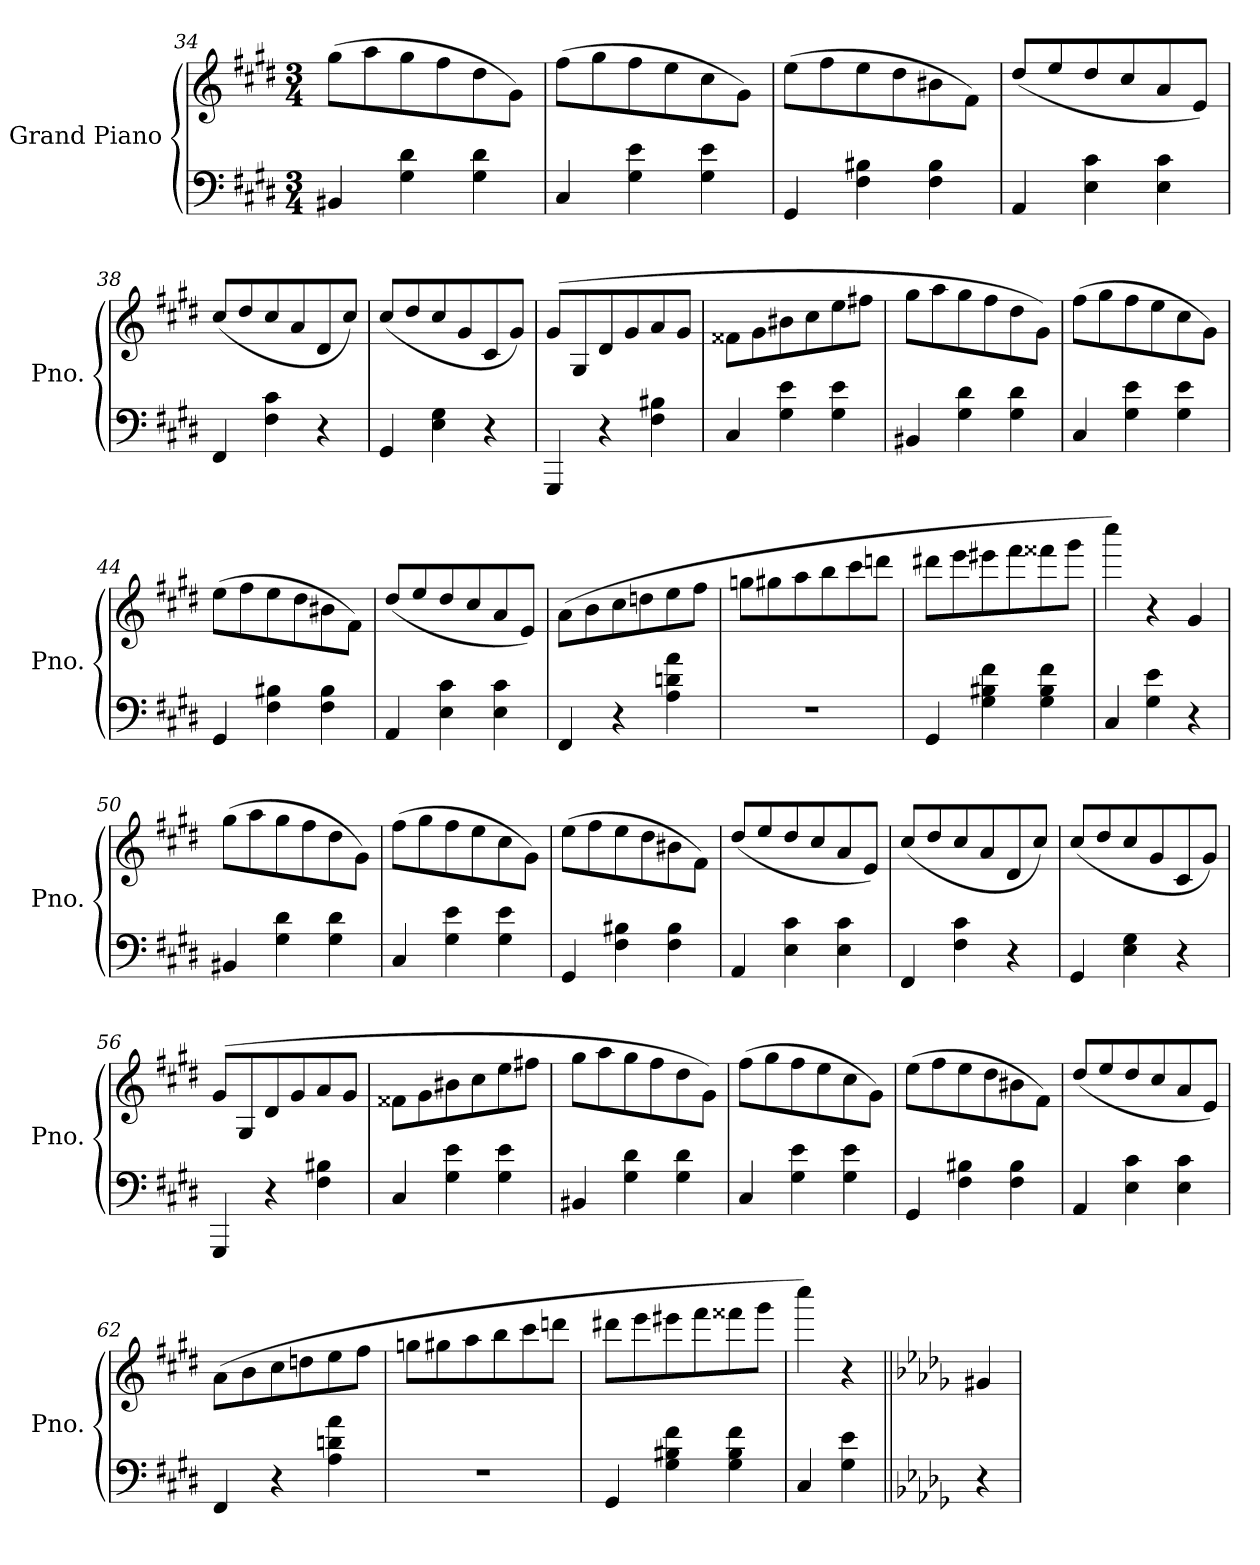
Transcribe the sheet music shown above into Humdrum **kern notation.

**kern	**kern
*part1	*part1
*staff2	*staff1
*I"Grand Piano	*
*I'Pno.	*
*clefF4	*clefG2
*k[f#c#g#d#]	*k[f#c#g#d#]
*M3/4	*M3/4
*MM140	*MM140
=34	=34
4BB#X/	(>8gg#\L
.	8aa\
4G#\ 4d#\	8gg#\
.	8ff#\
4G#\ 4d#\	8dd#\
.	8g#\J)
=35	=35
4C#/	(>8ff#\L
.	8gg#\
4G#\ 4e\	8ff#\
.	8ee\
4G#\ 4e\	8cc#\
.	8g#\J)
=36	=36
4GG#/	(>8ee\L
.	8ff#\
4F#\ 4B#X\	8ee\
.	8dd#\
4F#\ 4B#\	8b#X\
.	8f#\J)
=37	=37
4AA/	(<8dd#/L
.	8ee/
4E\ 4c#\	8dd#/
.	8cc#/
4E\ 4c#\	8a/
.	8e/J)
=38	=38
4FF#/	(<8cc#/L
.	8dd#/
4F#\ 4c#\	8cc#/
.	8a/
4r	8d#/
.	8cc#/J)
=39	=39
4GG#/	(<8cc#/L
.	8dd#/
4E\ 4G#\	8cc#/
.	8g#/
4r	8c#/
.	8g#/J)
!!LO:LB:g=z
=40	=40
4GGG#/	(>8g#/L
.	8G#/
4r	8d#/
.	8g#/
4F#\ 4B#X\	8a/
.	8g#/J
=41	=41
4C#/	8f##X\L
.	8g#\
4G#\ 4e\	8b#X\
.	8cc#\
4G#\ 4e\	8ee\
.	8ff#X\J
=42	=42
4BB#X/	8gg#\L
.	8aa\
4G#\ 4d#\	8gg#\
.	8ff#\
4G#\ 4d#\	8dd#\
.	8g#\J)
=43	=43
4C#/	(>8ff#\L
.	8gg#\
4G#\ 4e\	8ff#\
.	8ee\
4G#\ 4e\	8cc#\
.	8g#\J)
=44	=44
4GG#/	(>8ee\L
.	8ff#\
4F#\ 4B#X\	8ee\
.	8dd#\
4F#\ 4B#\	8b#X\
.	8f#\J)
=45	=45
4AA/	(<8dd#/L
.	8ee/
4E\ 4c#\	8dd#/
.	8cc#/
4E\ 4c#\	8a/
.	8e/J)
!!LO:LB:g=z
=46	=46
4FF#/	(>8a\L
.	8b\
4r	8cc#\
.	8ddn\
4A\ 4dn\ 4a\	8ee\
.	8ff#\J
=47	=47
2.r	8ggn\L
.	8gg#X\
.	8aa\
.	8bb\
.	8ccc#\
.	8dddn\J
=48	=48
4GG#/	8ddd#X\L
.	8eee\
4G#\ 4B#X\ 4f#\	8eee#X\
.	8fff#\
4G#\ 4B#\ 4f#\	8fff##X\
.	8ggg#\J
=49	=49
4C#/	4cccc#\)
4G#\ 4e\	4r
4r	4g#/
=50	=50
4BB#X/	(>8gg#\L
.	8aa\
4G#\ 4d#\	8gg#\
.	8ff#\
4G#\ 4d#\	8dd#\
.	8g#\J)
=51	=51
4C#/	(>8ff#\L
.	8gg#\
4G#\ 4e\	8ff#\
.	8ee\
4G#\ 4e\	8cc#\
.	8g#\J)
!!LO:LB:g=z
=52	=52
4GG#/	(>8ee\L
.	8ff#\
4F#\ 4B#X\	8ee\
.	8dd#\
4F#\ 4B#\	8b#X\
.	8f#\J)
=53	=53
4AA/	(<8dd#/L
.	8ee/
4E\ 4c#\	8dd#/
.	8cc#/
4E\ 4c#\	8a/
.	8e/J)
=54	=54
4FF#/	(<8cc#/L
.	8dd#/
4F#\ 4c#\	8cc#/
.	8a/
4r	8d#/
.	8cc#/J)
=55	=55
4GG#/	(<8cc#/L
.	8dd#/
4E\ 4G#\	8cc#/
.	8g#/
4r	8c#/
.	8g#/J)
=56	=56
4GGG#/	(>8g#/L
.	8G#/
4r	8d#/
.	8g#/
4F#\ 4B#X\	8a/
.	8g#/J
=57	=57
4C#/	8f##X\L
.	8g#\
4G#\ 4e\	8b#X\
.	8cc#\
4G#\ 4e\	8ee\
.	8ff#X\J
!!LO:LB:g=z
=58	=58
4BB#X/	8gg#\L
.	8aa\
4G#\ 4d#\	8gg#\
.	8ff#\
4G#\ 4d#\	8dd#\
.	8g#\J)
=59	=59
4C#/	(>8ff#\L
.	8gg#\
4G#\ 4e\	8ff#\
.	8ee\
4G#\ 4e\	8cc#\
.	8g#\J)
=60	=60
4GG#/	(>8ee\L
.	8ff#\
4F#\ 4B#X\	8ee\
.	8dd#\
4F#\ 4B#\	8b#X\
.	8f#\J)
=61	=61
4AA/	(<8dd#/L
.	8ee/
4E\ 4c#\	8dd#/
.	8cc#/
4E\ 4c#\	8a/
.	8e/J)
=62	=62
4FF#/	(>8a\L
.	8b\
4r	8cc#\
.	8ddn\
4A\ 4dn\ 4a\	8ee\
.	8ff#\J
=63	=63
2.r	8ggn\L
.	8gg#X\
.	8aa\
.	8bb\
.	8ccc#\
.	8dddn\J
!!LO:LB:g=z
=64	=64
4GG#/	8ddd#X\L
.	8eee\
4G#\ 4B#X\ 4f#\	8eee#X\
.	8fff#\
4G#\ 4B#\ 4f#\	8fff##X\
.	8ggg#\J
=65	=65
4C#/	4cccc#\)
4G#\ 4e\	4r
=66||	=66||
*k[b-e-a-d-g-]	*k[b-e-a-d-g-]
*	*MM120
4r	4g#X/
=	=
*-	*-
